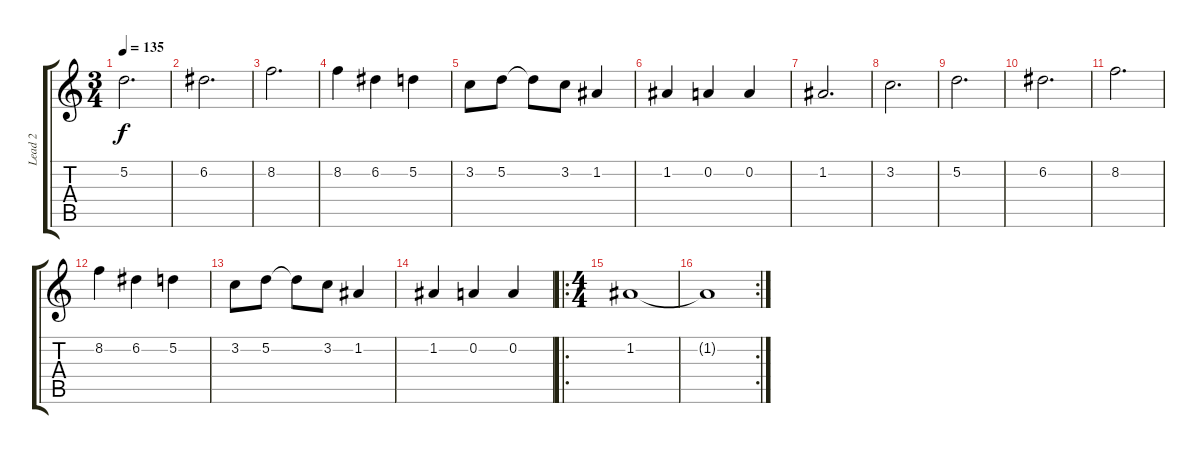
\track ("Lead 2" "Lead 2") {instrument distortionguitar}
\staff {score tabs}
\tuning (D4 A3 F3 C3 G2 D2) {hide}
\ts (3 4)
\tempo 135
\clef g2
\ks c
5.2.2{d dy f} |
6.2.2{d} |
8.2.2{d} |
8.2.4 6.2.4 5.2.4 |
3.2.8 5.2.8 5.2{t}.8 3.2.8 1.2.4 |
1.2.4 0.2.4 0.2.4 |
1.2.2{d} |
3.2.2{d} |
5.2.2{d} |
6.2.2{d} |
8.2.2{d} |
8.2.4 6.2.4 5.2.4 |
3.2.8 5.2.8 5.2{t}.8 3.2.8 1.2.4 |
1.2.4 0.2.4 0.2.4 |
\ro
\ts (4 4)
1.2.1{volume 0} |
\rc 2
1.2{t}.1
